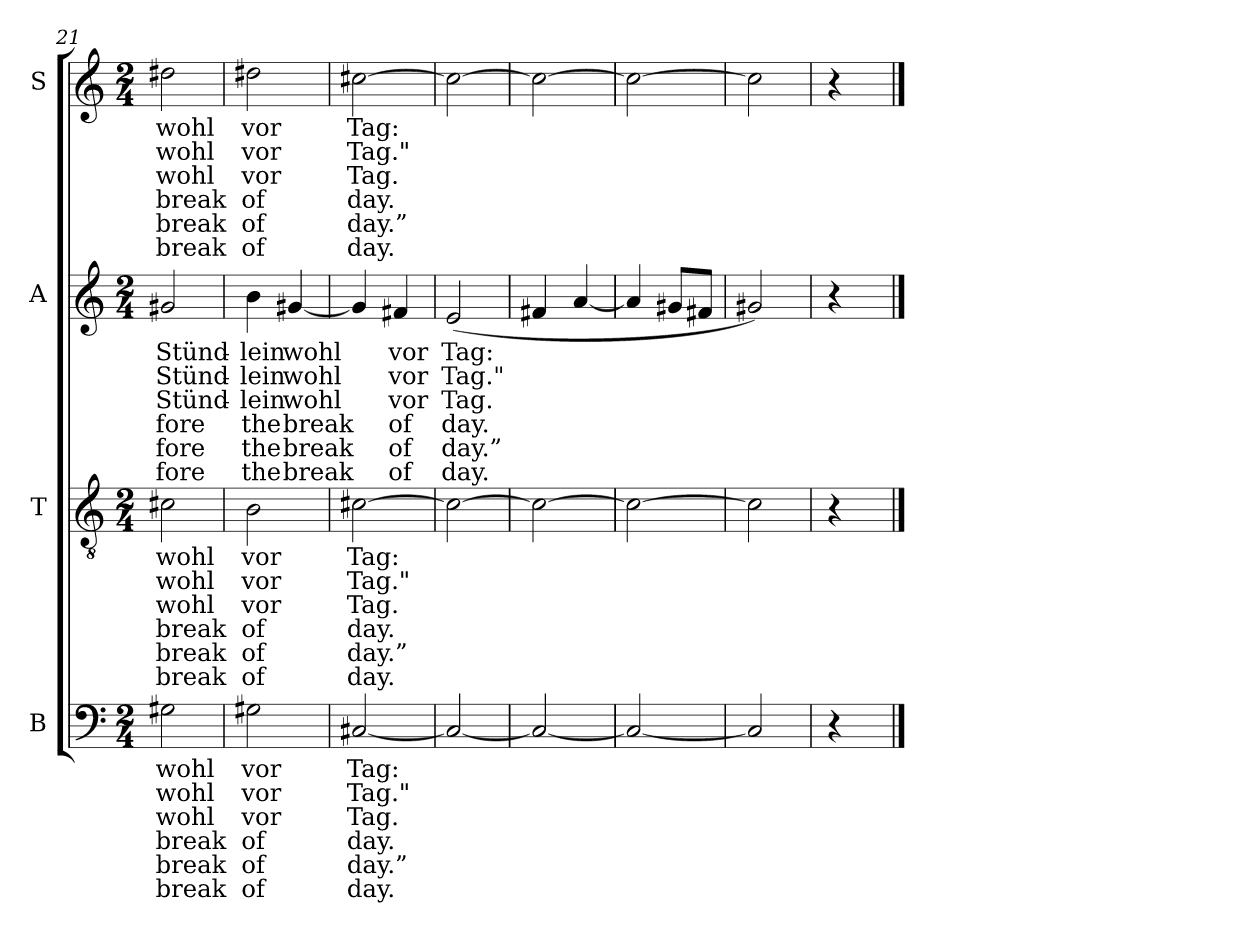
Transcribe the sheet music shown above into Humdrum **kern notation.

**kern	**text	**text	**text	**text	**text	**text	**kern	**text	**text	**text	**text	**text	**text	**kern	**text	**text	**text	**text	**text	**text	**kern	**text	**text	**text	**text	**text	**text
*part4	*part4	*part4	*part4	*part4	*part4	*part4	*part3	*part3	*part3	*part3	*part3	*part3	*part3	*part2	*part2	*part2	*part2	*part2	*part2	*part2	*part1	*part1	*part1	*part1	*part1	*part1	*part1
*staff4	*staff4	*staff4	*staff4	*staff4	*staff4	*staff4	*staff3	*staff3	*staff3	*staff3	*staff3	*staff3	*staff3	*staff2	*staff2	*staff2	*staff2	*staff2	*staff2	*staff2	*staff1	*staff1	*staff1	*staff1	*staff1	*staff1	*staff1
*I"B	*	*	*	*	*	*	*I"T	*	*	*	*	*	*	*I"A	*	*	*	*	*	*	*I"S	*	*	*	*	*	*
!!LO:PB:g=z
*clefF4	*	*	*	*	*	*	*clefGv2	*	*	*	*	*	*	*clefG2	*	*	*	*	*	*	*clefG2	*	*	*	*	*	*
*k[]	*	*	*	*	*	*	*k[]	*	*	*	*	*	*	*k[]	*	*	*	*	*	*	*k[]	*	*	*	*	*	*
*C:	*	*	*	*	*	*	*C:	*	*	*	*	*	*	*C:	*	*	*	*	*	*	*C:	*	*	*	*	*	*
*M2/4	*	*	*	*	*	*	*M2/4	*	*	*	*	*	*	*M2/4	*	*	*	*	*	*	*M2/4	*	*	*	*	*	*
=21	=21	=21	=21	=21	=21	=21	=21	=21	=21	=21	=21	=21	=21	=21	=21	=21	=21	=21	=21	=21	=21	=21	=21	=21	=21	=21	=21
!	!LO:LY:b	!LO:LY:b	!LO:LY:b	!LO:LY:b	!LO:LY:b	!LO:LY:b	!	!LO:LY:b	!LO:LY:b	!LO:LY:b	!LO:LY:b	!LO:LY:b	!LO:LY:b	!	!LO:LY:b	!LO:LY:b	!LO:LY:b	!LO:LY:b	!LO:LY:b	!LO:LY:b	!	!LO:LY:b	!LO:LY:b	!LO:LY:b	!LO:LY:b	!LO:LY:b	!LO:LY:b
2G#X\	wohl	wohl	wohl	break	break	break	2c#X\	wohl	wohl	wohl	break	break	break	2g#X/	Stünd-	Stünd-	Stünd-	-fore	-fore	-fore	2dd#X\	wohl	wohl	wohl	break	break	break
=22	=22	=22	=22	=22	=22	=22	=22	=22	=22	=22	=22	=22	=22	=22	=22	=22	=22	=22	=22	=22	=22	=22	=22	=22	=22	=22	=22
!	!LO:LY:b	!LO:LY:b	!LO:LY:b	!LO:LY:b	!LO:LY:b	!LO:LY:b	!	!LO:LY:b	!LO:LY:b	!LO:LY:b	!LO:LY:b	!LO:LY:b	!LO:LY:b	!	!LO:LY:b	!LO:LY:b	!LO:LY:b	!LO:LY:b	!LO:LY:b	!LO:LY:b	!	!LO:LY:b	!LO:LY:b	!LO:LY:b	!LO:LY:b	!LO:LY:b	!LO:LY:b
2G#X\	vor	vor	vor	of	of	of	2B\	vor	vor	vor	of	of	of	4b\	-lein	-lein	-lein	the	the	the	2dd#X\	vor	vor	vor	of	of	of
!	!	!	!	!	!	!	!	!	!	!	!	!	!	!	!LO:LY:b	!LO:LY:b	!LO:LY:b	!LO:LY:b	!LO:LY:b	!LO:LY:b	!	!	!	!	!	!	!
.	.	.	.	.	.	.	.	.	.	.	.	.	.	[4g#X/	wohl	wohl	wohl	break	break	break	.	.	.	.	.	.	.
=23	=23	=23	=23	=23	=23	=23	=23	=23	=23	=23	=23	=23	=23	=23	=23	=23	=23	=23	=23	=23	=23	=23	=23	=23	=23	=23	=23
!	!LO:LY:b	!LO:LY:b	!LO:LY:b	!LO:LY:b	!LO:LY:b	!LO:LY:b	!	!LO:LY:b	!LO:LY:b	!LO:LY:b	!LO:LY:b	!LO:LY:b	!LO:LY:b	!	!	!	!	!	!	!	!	!LO:LY:b	!LO:LY:b	!LO:LY:b	!LO:LY:b	!LO:LY:b	!LO:LY:b
[2C#X/	Tag:	Tag."	Tag.	day.	day.”	day.	[2c#X\	Tag:	Tag."	Tag.	day.	day.”	day.	4g#/]	.	.	.	.	.	.	[2cc#X\	Tag:	Tag."	Tag.	day.	day.”	day.
!	!	!	!	!	!	!	!	!	!	!	!	!	!	!	!LO:LY:b	!LO:LY:b	!LO:LY:b	!LO:LY:b	!LO:LY:b	!LO:LY:b	!	!	!	!	!	!	!
.	.	.	.	.	.	.	.	.	.	.	.	.	.	4f#X/	vor	vor	vor	of	of	of	.	.	.	.	.	.	.
=24	=24	=24	=24	=24	=24	=24	=24	=24	=24	=24	=24	=24	=24	=24	=24	=24	=24	=24	=24	=24	=24	=24	=24	=24	=24	=24	=24
!	!	!	!	!	!	!	!	!	!	!	!	!	!	!	!LO:LY:b	!LO:LY:b	!LO:LY:b	!LO:LY:b	!LO:LY:b	!LO:LY:b	!	!	!	!	!	!	!
2C#/_	.	.	.	.	.	.	2c#\_	.	.	.	.	.	.	(<2e/	Tag:	Tag."	Tag.	day.	day.”	day.	2cc#\_	.	.	.	.	.	.
=25	=25	=25	=25	=25	=25	=25	=25	=25	=25	=25	=25	=25	=25	=25	=25	=25	=25	=25	=25	=25	=25	=25	=25	=25	=25	=25	=25
2C#/_	.	.	.	.	.	.	2c#\_	.	.	.	.	.	.	4f#X/	.	.	.	.	.	.	2cc#\_	.	.	.	.	.	.
.	.	.	.	.	.	.	.	.	.	.	.	.	.	[4a/	.	.	.	.	.	.	.	.	.	.	.	.	.
=26	=26	=26	=26	=26	=26	=26	=26	=26	=26	=26	=26	=26	=26	=26	=26	=26	=26	=26	=26	=26	=26	=26	=26	=26	=26	=26	=26
2C#/_	.	.	.	.	.	.	2c#\_	.	.	.	.	.	.	4a/]	.	.	.	.	.	.	2cc#\_	.	.	.	.	.	.
.	.	.	.	.	.	.	.	.	.	.	.	.	.	8g#X/L	.	.	.	.	.	.	.	.	.	.	.	.	.
.	.	.	.	.	.	.	.	.	.	.	.	.	.	8f#X/J	.	.	.	.	.	.	.	.	.	.	.	.	.
=27	=27	=27	=27	=27	=27	=27	=27	=27	=27	=27	=27	=27	=27	=27	=27	=27	=27	=27	=27	=27	=27	=27	=27	=27	=27	=27	=27
2C#/]	.	.	.	.	.	.	2c#\]	.	.	.	.	.	.	2g#X/)	.	.	.	.	.	.	2cc#\]	.	.	.	.	.	.
=28	=28	=28	=28	=28	=28	=28	=28	=28	=28	=28	=28	=28	=28	=28	=28	=28	=28	=28	=28	=28	=28	=28	=28	=28	=28	=28	=28
4r	.	.	.	.	.	.	4r	.	.	.	.	.	.	4r	.	.	.	.	.	.	4r	.	.	.	.	.	.
==	==	==	==	==	==	==	==	==	==	==	==	==	==	==	==	==	==	==	==	==	==	==	==	==	==	==	==
*-	*-	*-	*-	*-	*-	*-	*-	*-	*-	*-	*-	*-	*-	*-	*-	*-	*-	*-	*-	*-	*-	*-	*-	*-	*-	*-	*-
